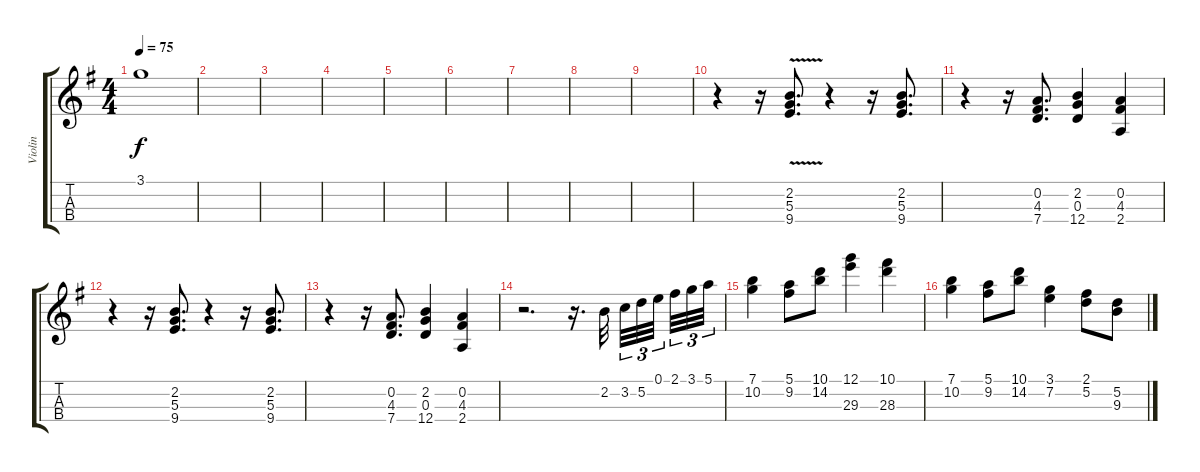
\track ("Violin" "Violin") {instrument violin}
\staff {score tabs}
\tuning (E5 A4 D4 G3) {hide}
\ts (4 4)
\tempo 75
\clef g2
\ks g
3.1.1{dy f} |
|
|
|
|
|
|
|
|
r.4 r.16 (2.2{v} 5.3{v} 9.4{v}).8{d} r.4 r.16 (2.2 5.3 9.4).8{d} |
r.4 r.16 (0.2 4.3 7.4).8{d} (2.2 0.3 12.4).4 (0.2 4.3 2.4).4 |
r.4 r.16 (2.2 5.3 9.4).8{d} r.4 r.16 (2.2 5.3 9.4).8{d} |
r.4 r.16 (0.2 4.3 7.4).8{d} (2.2 0.3 12.4).4 (0.2 4.3 2.4).4 |
r.2{d} r.16{d} 2.2.32{beam splitsecondary} 3.2.32{tu (3 2)} 5.2.32{tu (3 2)} 0.1.32{tu (3 2) beam splitsecondary} 2.1.32{tu (3 2)} 3.1.32{tu (3 2)} 5.1.32{tu (3 2)} |
(7.1 10.2).4 (5.1 9.2).8 (10.1 14.2).8 (12.1 29.3).4 (10.1 28.3).4 |
(7.1 10.2).4 (5.1 9.2).8 (10.1 14.2).8 (3.1 7.2).4 (2.1 5.2).8 (5.2 9.3).8
